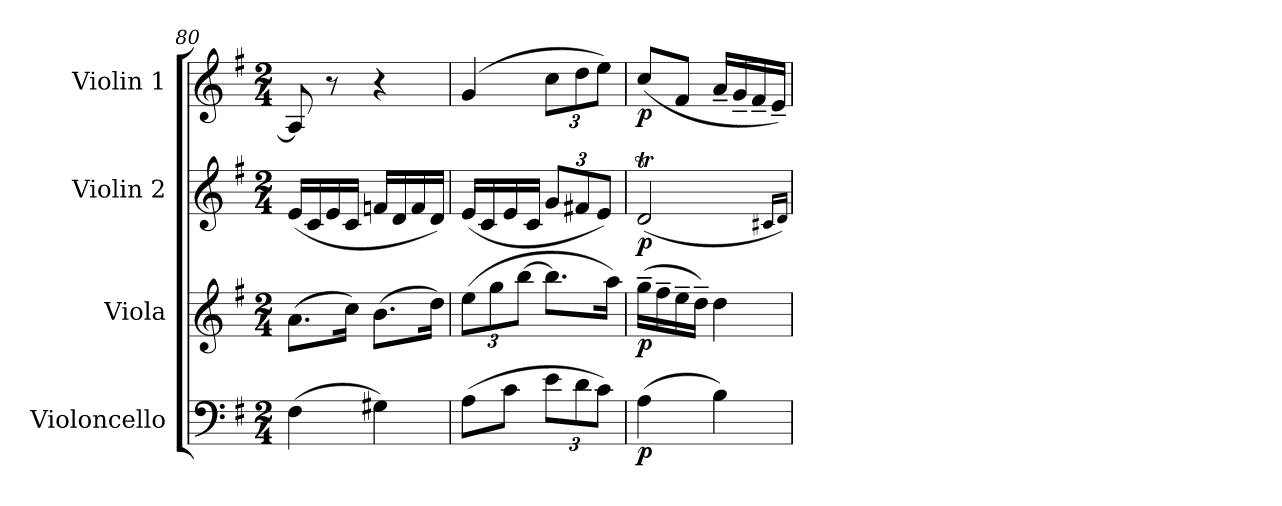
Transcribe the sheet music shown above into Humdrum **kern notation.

**kern	**dynam	**kern	**dynam	**kern	**dynam	**kern	**dynam
*part4	*part4	*part3	*part3	*part2	*part2	*part1	*part1
*staff4	*staff4	*staff3	*staff3	*staff2	*staff2	*staff1	*staff1
*I"Violoncello	*	*I"Viola	*	*I"Violin 2	*	*I"Violin 1	*
*I'Vc	*	*I'Vla	*	*I'Vln	*	*I'Vln	*
*clefF4	*	*clefG2	*	*clefG2	*	*clefG2	*
*k[f#]	*	*k[f#]	*	*k[f#]	*	*k[f#]	*
*M2/4	*	*M2/4	*	*M2/4	*	*M2/4	*
=80	=80	=80	=80	=80	=80	=80	=80
(4F#\	.	(8.a\L	.	(16e/LL	.	8A/]	.
.	.	.	.	16c/	.	.	.
.	.	.	.	16e/	.	8r	.
.	.	16cc\Jk)	.	16c/JJ	.	.	.
4G#X\)	.	(8.b\L	.	16fn/LL	.	4r	.
.	.	.	.	16d/	.	.	.
.	.	.	.	16f/	.	.	.
.	.	16dd\Jk)	.	16d/JJ)	.	.	.
=81	=81	=81	=81	=81	=81	=81	=81
*	*	*Xbrackettup	*	*	*	*	*
(8A\L	.	(12ee\L	.	(16e/LL	.	(4g/	.
.	.	.	.	16c/	.	.	.
.	.	12gg\	.	.	.	.	.
8c\J	.	.	.	16e/	.	.	.
.	.	[12bb\J	.	.	.	.	.
.	.	.	.	16c/JJ	.	.	.
*Xbrackettup	*	*	*	*Xbrackettup	*	*Xbrackettup	*
12e\L	.	8.bb\L]	.	12g/L	.	12cc\L	.
12d\	.	.	.	12f#X/	.	12dd\	.
12c\J)	.	.	.	12e/J)	.	12ee\J)	.
.	.	16aa\Jk)	.	.	.	.	.
!!LO:LB:g=z
=82	=82	=82	=82	=82	=82	=82	=82
!	!LO:DY:b	!	!LO:DY:b	!	!LO:DY:b	!	!LO:DY:b
(4A\	p	(16gg~\LL	p	(<2dT/	p	(8cc/L	p
.	.	16ff#~\	.	.	.	.	.
.	.	16ee~\	.	.	.	8f#/J	.
.	.	16dd~\JJ)	.	.	.	.	.
4B\)	.	4dd\	.	.	.	16a~/LL	.
.	.	.	.	.	.	16g~/	.
.	.	.	.	.	.	16f#~/	.
.	.	.	.	.	.	16e~/JJ)	.
.	.	.	.	16qc#X/LL	.	.	.
.	.	.	.	16qd/JJ)	.	.	.
=	=	=	=	=	=	=	=
*-	*-	*-	*-	*-	*-	*-	*-
